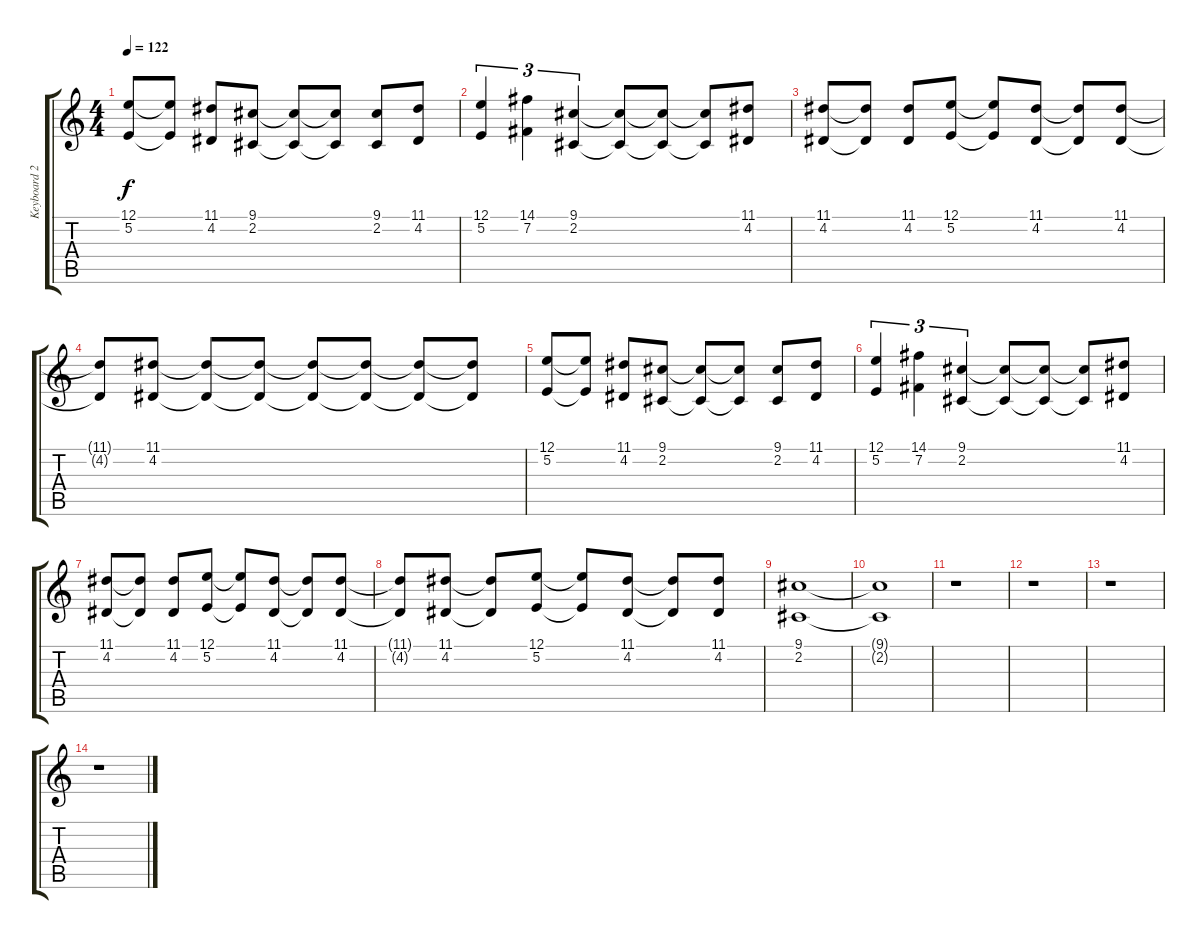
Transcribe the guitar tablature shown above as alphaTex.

\track ("Keyboard 2" "Keyboard 2") {instrument lead1square}
\staff {score tabs}
\tuning (E4 B3 G3 D3 A2 E2) {hide}
\ts (4 4)
\tempo 122
\clef g2
\ks c
(12.1 5.2).8{dy f} (12.1{t} 5.2{t}).8 (11.1 4.2).8 (9.1 2.2).8 (9.1{t} 2.2{t}).8 (9.1{t} 2.2{t}).8 (9.1 2.2).8 (11.1 4.2).8 |
(12.1 5.2).4{tu (3 2)} (14.1 7.2).4{tu (3 2)} (9.1 2.2).4{tu (3 2)} (9.1{t} 2.2{t}).8 (9.1{t} 2.2{t}).8 (9.1{t} 2.2{t}).8 (11.1 4.2).8 |
(11.1 4.2).8 (11.1{t} 4.2{t}).8 (11.1 4.2).8 (12.1 5.2).8 (12.1{t} 5.2{t}).8 (11.1 4.2).8 (11.1{t} 4.2{t}).8 (11.1 4.2).8 |
(11.1{t} 4.2{t}).8 (11.1 4.2).8 (11.1{t} 4.2{t}).8 (11.1{t} 4.2{t}).8 (11.1{t} 4.2{t}).8 (11.1{t} 4.2{t}).8 (11.1{t} 4.2{t}).8 (11.1{t} 4.2{t}).8 |
(12.1 5.2).8 (12.1{t} 5.2{t}).8 (11.1 4.2).8 (9.1 2.2).8 (9.1{t} 2.2{t}).8 (9.1{t} 2.2{t}).8 (9.1 2.2).8 (11.1 4.2).8 |
(12.1 5.2).4{tu (3 2)} (14.1 7.2).4{tu (3 2)} (9.1 2.2).4{tu (3 2)} (9.1{t} 2.2{t}).8 (9.1{t} 2.2{t}).8 (9.1{t} 2.2{t}).8 (11.1 4.2).8 |
(11.1 4.2).8 (11.1{t} 4.2{t}).8 (11.1 4.2).8 (12.1 5.2).8 (12.1{t} 5.2{t}).8 (11.1 4.2).8 (11.1{t} 4.2{t}).8 (11.1 4.2).8 |
(11.1{t} 4.2{t}).8 (11.1 4.2).8 (11.1{t} 4.2{t}).8 (12.1 5.2).8 (12.1{t} 5.2{t}).8 (11.1 4.2).8 (11.1{t} 4.2{t}).8 (11.1 4.2).8 |
\section ("" "")
(9.1 2.2).1 |
(9.1{t} 2.2{t}).1 |
r.1 |
r.1 |
r.1 |
r.1
